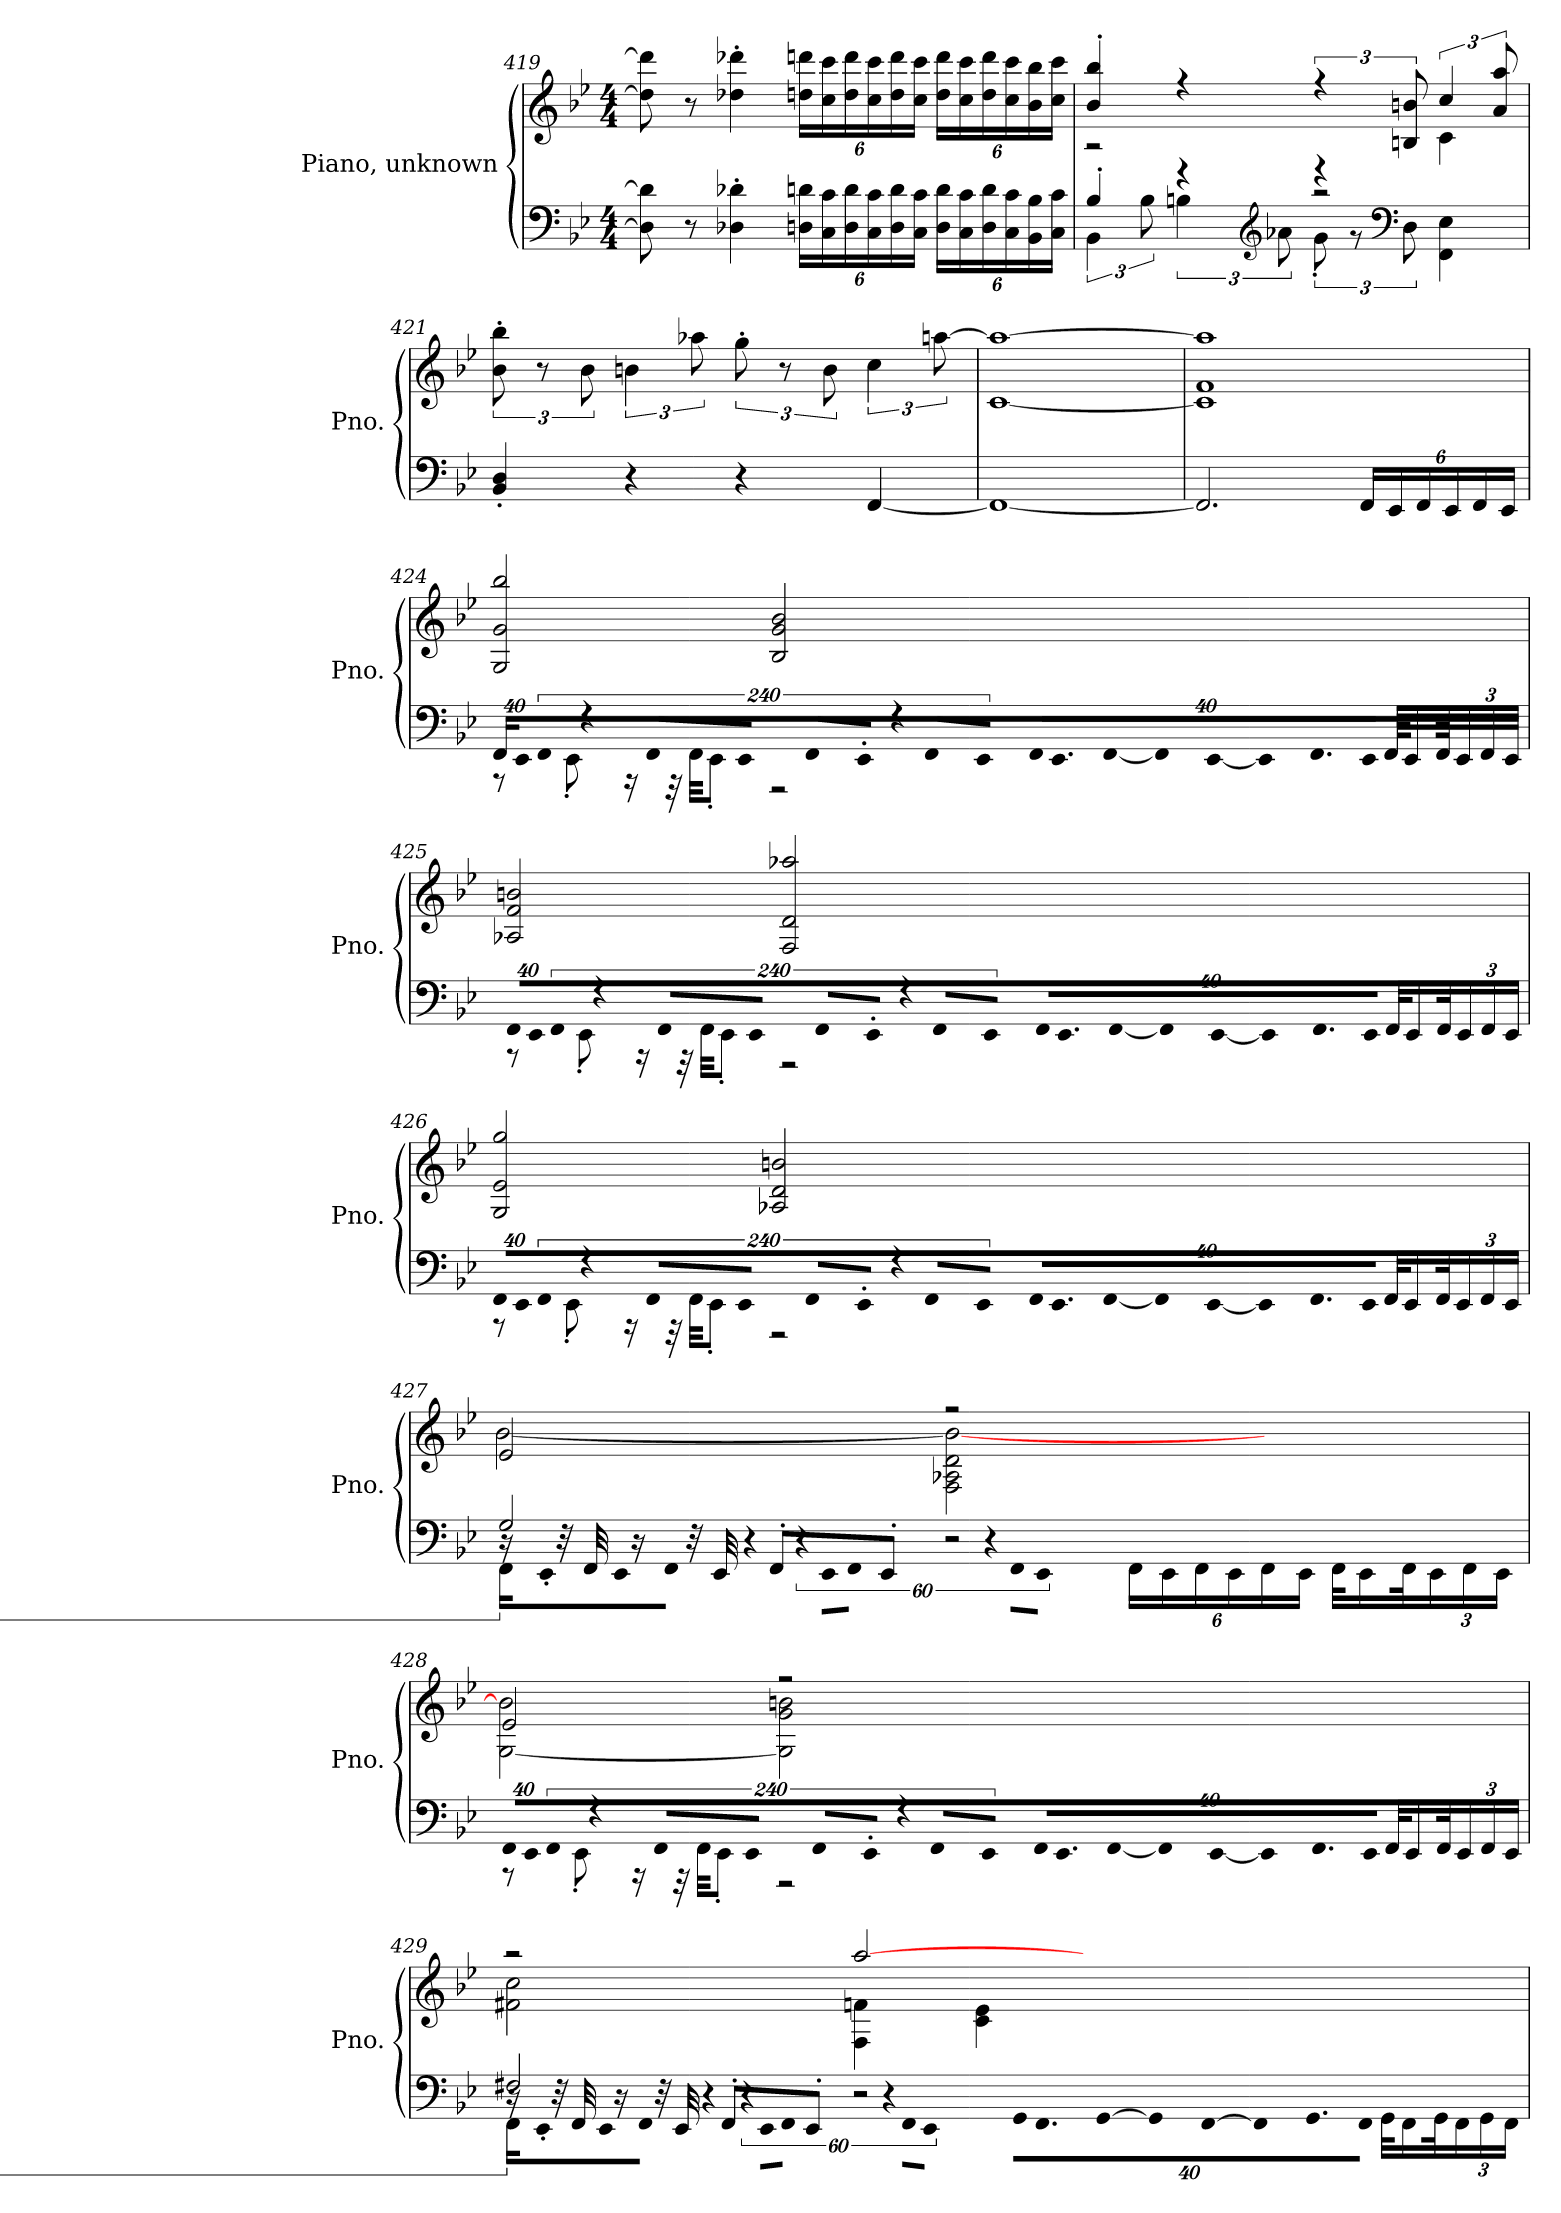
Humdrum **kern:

**kern	**kern
*part1	*part1
*staff2	*staff1
*I"Piano, unknown	*
*I'Pno.	*
*clefF4	*clefG2
*k[b-e-]	*k[b-e-]
*M4/4	*M4/4
=419	=419
8D\] 8d\]	8dd\] 8ddd\]
8r	8r
4D-X\' 4d-X\'	4dd-X\' 4ddd-X\'
*Xbrackettup	*Xbrackettup
24Dn\ 24dn\LL	24ddn\ 24dddn\LL
24C\ 24c\	24cc\ 24ccc\
24D\ 24d\	24dd\ 24ddd\
24C\ 24c\	24cc\ 24ccc\
24D\ 24d\	24dd\ 24ddd\
24C\ 24c\JJ	24cc\ 24ccc\JJ
24D\ 24d\LL	24dd\ 24ddd\LL
24C\ 24c\	24cc\ 24ccc\
24D\ 24d\	24dd\ 24ddd\
24C\ 24c\	24cc\ 24ccc\
24BB-\ 24B-\	24b-\ 24bb-\
24C\ 24c\JJ	24cc\ 24ccc\JJ
=420	=420
*^	*
*	*brackettup	*
*	*	*^
4B-'/	6BB-\	4b-/' 4bb-/'	2r
.	12B-\	.	.
4r	6Bn\	4r	.
*clefG2	*	*	*
.	12a-X\	.	.
*	*	*brackettup	*
2r	12g'\	6r	4r
.	12r	.	.
*clefF4	*	*	*
.	12D\	12Bn/ 12bn/	.
.	4FF\ 4E-\	6cc/	4c\
.	.	12a/ 12aa/	.
*v	*v	*	*
*	*v	*v
!!LO:LB:g=z
=421	=421
4BB-/' 4D/'	12b-\' 12bb-\'
.	12r
.	12b-\
4r	6bn\
.	12aa-X\
4r	12gg'\
.	12r
.	12b\
[4FF/	6cc\
.	[12aan\
=422	=422
*	*^
1FF_	1aa_	[1c
=423	=423	=423
2.FF/]	1f 1aa]	1c]
*Xbrackettup	*	*
24FF/LL	.	.
24EE-/	.	.
24FF/	.	.
24EE-/	.	.
24FF/	.	.
24EE-/JJ	.	.
*	*v	*v
!!LO:LB:g=z
=424	=424
*brackettup	*
!LO:N:vis=32	!
*^	*
640%23FF/LLL	8r	2G/ 2g/ 2bb-/
!LO:N:vis=32	!	!
640%23EE-/J	.	.
!LO:N:vis=16	!	!
1920%137FF/JJ	.	.
.	8EE-'\	.
!LO:N:vis=32	!	!
640%23r	.	.
!LO:N:vis=32	!	!
640%23FF/LLL	.	.
!LO:N:vis=32	!	!
640%23EE-/JJJ	.	.
.	16r	.
!LO:N:vis=32	!	!
640%23FF/KLL	.	.
!LO:N:vis=16	!	!
1920%137EE-'/JJ	.	.
.	32r	.
.	32FF\KKL	.
!LO:N:vis=16	!	!
1920%137r	.	.
.	8EE-'\J	.
!LO:N:vis=32	!	!
640%23FF/LLL	.	.
!LO:N:vis=32	!	!
640%23EE-/JJJ	.	.
.	2r	2B-/ 2g/ 2b-/
*Xbrackettup	*	*
!LO:N:vis=32	!	!
640%23FF/LLL	.	.
!LO:N:vis=32.	!	!
1920%103EE-/	.	.
!LO:N:vis=64	!	!
[960%17FF/L	.	.
!LO:N:vis=64	!	!
960%17FF/]	.	.
!LO:N:vis=64	!	!
[960%17EE-/	.	.
!LO:N:vis=64	!	!
960%17EE-/J]	.	.
!LO:N:vis=32.	!	!
1920%103FF/	.	.
!LO:N:vis=32	!	!
640%23EE-/JJJ	.	.
32FF/KLL	.	.
16EE-/	.	.
32FF/K	.	.
24EE-/	.	.
24FF/	.	.
24EE-/JJ	.	.
.	640ryy	640ryy
!!LO:LB:g=z
=425	=425	=425
*brackettup	*	*
!LO:N:vis=32	!	!
640%23FF/LLL	8r	2A-X/ 2f/ 2bn/
!LO:N:vis=32	!	!
640%23EE-/J	.	.
!LO:N:vis=16	!	!
1920%137FF/JJ	.	.
.	8EE-'\	.
!LO:N:vis=32	!	!
640%23r	.	.
!LO:N:vis=32	!	!
640%23FF/LLL	.	.
!LO:N:vis=32	!	!
640%23EE-/JJJ	.	.
.	16r	.
!LO:N:vis=32	!	!
640%23FF/KLL	.	.
!LO:N:vis=16	!	!
1920%137EE-'/JJ	.	.
.	32r	.
.	32FF\KKL	.
!LO:N:vis=16	!	!
1920%137r	.	.
.	8EE-'\J	.
!LO:N:vis=32	!	!
640%23FF/LLL	.	.
!LO:N:vis=32	!	!
640%23EE-/JJJ	.	.
.	2r	2F/ 2d/ 2aa-X/
*Xbrackettup	*	*
!LO:N:vis=32	!	!
640%23FF/LLL	.	.
!LO:N:vis=32.	!	!
1920%103EE-/	.	.
!LO:N:vis=64	!	!
[960%17FF/L	.	.
!LO:N:vis=64	!	!
960%17FF/]	.	.
!LO:N:vis=64	!	!
[960%17EE-/	.	.
!LO:N:vis=64	!	!
960%17EE-/J]	.	.
!LO:N:vis=32.	!	!
1920%103FF/	.	.
!LO:N:vis=32	!	!
640%23EE-/JJJ	.	.
32FF/KLL	.	.
16EE-/	.	.
32FF/K	.	.
24EE-/	.	.
24FF/	.	.
24EE-/JJ	.	.
.	640ryy	640ryy
!!LO:PB:g=z
=426	=426	=426
*brackettup	*	*
!LO:N:vis=32	!	!
640%23FF/LLL	8r	2G/ 2e-/ 2gg/
!LO:N:vis=32	!	!
640%23EE-/J	.	.
!LO:N:vis=16	!	!
1920%137FF/JJ	.	.
.	8EE-'\	.
!LO:N:vis=32	!	!
640%23r	.	.
!LO:N:vis=32	!	!
640%23FF/LLL	.	.
!LO:N:vis=32	!	!
640%23EE-/JJJ	.	.
.	16r	.
!LO:N:vis=32	!	!
640%23FF/KLL	.	.
!LO:N:vis=16	!	!
1920%137EE-'/JJ	.	.
.	32r	.
.	32FF\KKL	.
!LO:N:vis=16	!	!
1920%137r	.	.
.	8EE-'\J	.
!LO:N:vis=32	!	!
640%23FF/LLL	.	.
!LO:N:vis=32	!	!
640%23EE-/JJJ	.	.
.	2r	2A-X/ 2d/ 2bn/
*Xbrackettup	*	*
!LO:N:vis=32	!	!
640%23FF/LLL	.	.
!LO:N:vis=32.	!	!
1920%103EE-/	.	.
!LO:N:vis=64	!	!
[960%17FF/L	.	.
!LO:N:vis=64	!	!
960%17FF/]	.	.
!LO:N:vis=64	!	!
[960%17EE-/	.	.
!LO:N:vis=64	!	!
960%17EE-/J]	.	.
!LO:N:vis=32.	!	!
1920%103FF/	.	.
!LO:N:vis=32	!	!
640%23EE-/JJJ	.	.
32FF/KLL	.	.
16EE-/	.	.
32FF/K	.	.
24EE-/	.	.
24FF/	.	.
24EE-/JJ	.	.
.	640ryy	640ryy
!!LO:LB:g=z
=427	=427	=427
*	*brackettup	*
!	!LO:N:vis=16	!
*	*^	*^
2G/	1920%107FF\LL	16r	2e-/	[2b-\
!	!LO:N:vis=16	!	!	!
.	1920%107EE-'\	.	.	.
.	.	32r	.	.
.	.	32FF/	.	.
!	!LO:N:vis=16	!	!	!
.	1920%107EE-\	.	.	.
.	.	16r	.	.
!	!LO:N:vis=16	!	!	!
.	1920%107FF\JJ	.	.	.
.	.	32r	.	.
.	.	32EE-/	.	.
!	!LO:N:vis=16	!	!	!
.	1920%107r	.	.	.
.	.	8FF'/L	.	.
!	!LO:N:vis=32	!	!	!
.	1920%53r	.	.	.
!	!LO:N:vis=32	!	!	!
.	1920%53EE-\KLL	.	.	.
!	!LO:N:vis=16	!	!	!
.	1920%107FF\JJ	.	.	.
.	.	8EE-'/J	.	.
!	!LO:N:vis=32	!	!	!
.	1920%53r	.	.	.
!	!LO:N:vis=32	!	!	!
.	1920%53FF\KLL	.	.	.
!	!LO:N:vis=16	!	!	!
.	1920%107EE-\JJ	.	.	.
2r	.	2r	2r	2F\ 2A-X\ 2d\ 2b-\_
*	*Xbrackettup	*	*	*
.	24FF\LL	.	.	.
.	24EE-\	.	.	.
.	24FF\	.	.	.
.	24EE-\	.	.	.
.	24FF\	.	.	.
.	24EE-\JJ	.	.	.
.	32FF\KLL	.	.	.
.	16EE-\	.	.	.
.	32FF\K	.	.	.
.	24EE-\	.	.	.
.	24FF\	.	.	.
.	24EE-\JJ	.	.	.
1920ryy	.	1920ryy	1920ryy	1920ryy
*v	*v	*v	*	*
!!LO:LB:g=z	!!
=428	=428	=428
*brackettup	*	*
*^	*	*
*	*^	*	*
!LO:N:vis=32	!	!	!	!
*	*v	*v	*	*
640%23FF/LLL	8r	2e-/	[2G\ 2b-\]
!LO:N:vis=32	!	!	!
640%23EE-/J	.	.	.
!LO:N:vis=16	!	!	!
1920%137FF/JJ	.	.	.
.	8EE-'\	.	.
!LO:N:vis=32	!	!	!
640%23r	.	.	.
!LO:N:vis=32	!	!	!
640%23FF/LLL	.	.	.
!LO:N:vis=32	!	!	!
640%23EE-/JJJ	.	.	.
.	16r	.	.
!LO:N:vis=32	!	!	!
640%23FF/KLL	.	.	.
!LO:N:vis=16	!	!	!
1920%137EE-'/JJ	.	.	.
.	32r	.	.
.	32FF\KKL	.	.
!LO:N:vis=16	!	!	!
1920%137r	.	.	.
.	8EE-'\J	.	.
!LO:N:vis=32	!	!	!
640%23FF/LLL	.	.	.
!LO:N:vis=32	!	!	!
640%23EE-/JJJ	.	.	.
.	2r	2r	2G\] 2g\ 2bn\
*Xbrackettup	*	*	*
!LO:N:vis=32	!	!	!
640%23FF/LLL	.	.	.
!LO:N:vis=32.	!	!	!
1920%103EE-/	.	.	.
!LO:N:vis=64	!	!	!
[960%17FF/L	.	.	.
!LO:N:vis=64	!	!	!
960%17FF/]	.	.	.
!LO:N:vis=64	!	!	!
[960%17EE-/	.	.	.
!LO:N:vis=64	!	!	!
960%17EE-/J]	.	.	.
!LO:N:vis=32.	!	!	!
1920%103FF/	.	.	.
!LO:N:vis=32	!	!	!
640%23EE-/JJJ	.	.	.
32FF/KLL	.	.	.
16EE-/	.	.	.
32FF/K	.	.	.
24EE-/	.	.	.
24FF/	.	.	.
24EE-/JJ	.	.	.
.	640ryy	640ryy	640ryy
!!LO:LB:g=z	!!
=429	=429	=429	=429
*	*brackettup	*	*
!	!LO:N:vis=16	!	!
*	*^	*	*
2F#X/	1920%107FF\LL	16r	2r	2f#X\ 2cc\
!	!LO:N:vis=16	!	!	!
.	1920%107EE-'\	.	.	.
.	.	32r	.	.
.	.	32FF/	.	.
!	!LO:N:vis=16	!	!	!
.	1920%107EE-\	.	.	.
.	.	16r	.	.
!	!LO:N:vis=16	!	!	!
.	1920%107FF\JJ	.	.	.
.	.	32r	.	.
.	.	32EE-/	.	.
!	!LO:N:vis=16	!	!	!
.	1920%107r	.	.	.
.	.	8FF'/L	.	.
!	!LO:N:vis=32	!	!	!
.	1920%53r	.	.	.
!	!LO:N:vis=32	!	!	!
.	1920%53EE-\KLL	.	.	.
!	!LO:N:vis=16	!	!	!
.	1920%107FF\JJ	.	.	.
.	.	8EE-'/J	.	.
!	!LO:N:vis=32	!	!	!
.	1920%53r	.	.	.
!	!LO:N:vis=32	!	!	!
.	1920%53FF\KLL	.	.	.
!	!LO:N:vis=16	!	!	!
.	1920%107EE-\JJ	.	.	.
2r	.	2r	[2aa/	4F\ 4fn\
*	*Xbrackettup	*	*	*
!	!LO:N:vis=32	!	!	!
.	640%23GG\LLL	.	.	.
!	!LO:N:vis=32.	!	!	!
.	1920%103FF\	.	.	.
!	!LO:N:vis=64	!	!	!
.	[960%17GG\L	.	.	.
!	!LO:N:vis=64	!	!	!
.	960%17GG\]	.	.	.
!	!LO:N:vis=64	!	!	!
.	[960%17FF\	.	.	.
!	!LO:N:vis=64	!	!	!
.	960%17FF\J]	.	.	.
!	!LO:N:vis=32.	!	!	!
.	1920%103GG\	.	.	.
!	!LO:N:vis=32	!	!	!
.	640%23FF\JJJ	.	.	.
.	.	.	.	4c\ 4e-\
.	32GG\KLL	.	.	.
.	16FF\	.	.	.
.	32GG\K	.	.	.
.	24FF\	.	.	.
.	24GG\	.	.	.
.	24FF\JJ	.	.	.
1920ryy	.	1920ryy	1920ryy	1920ryy
*v	*v	*v	*	*
*	*v	*v
=	=
*-	*-
